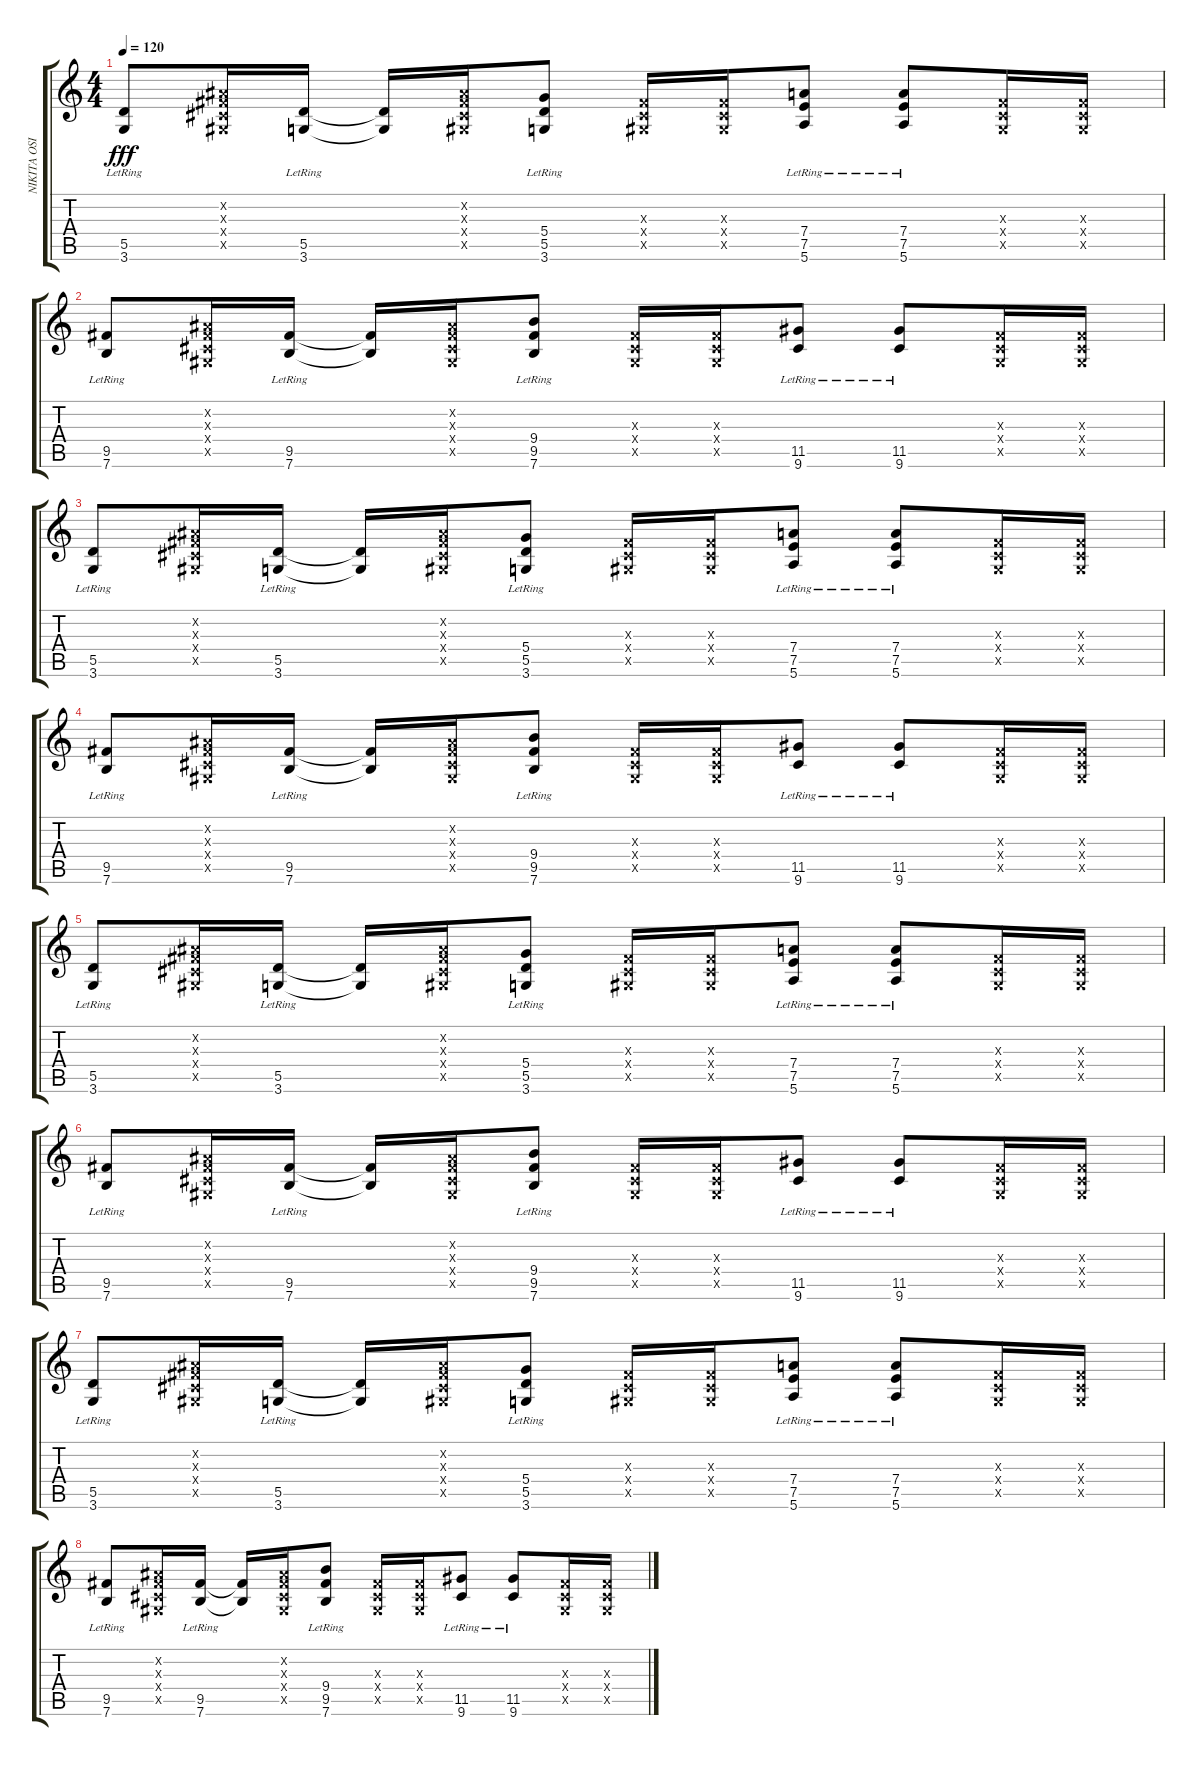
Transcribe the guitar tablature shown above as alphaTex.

\track ("NIKITA OSIEV" "NIKITA OSI") {instrument acousticguitarsteel}
\staff {score tabs}
\tuning (E4 B3 G3 D3 A2 E2) {hide}
\ts (4 4)
\tempo 120
\clef g2
\ks c
(5.5{lr} 3.6{lr}).8{dy fff} (-1.2{x} -1.3{x} -1.4{x} -1.5{x}).16 (5.5{lr} 3.6{lr}).16 (5.5{t} 3.6{t}).16 (-1.2{x} -1.3{x} -1.4{x} -1.5{x}).16 (5.4{lr} 5.5{lr} 3.6{lr}).8 (-1.3{x} -1.4{x} -1.5{x}).16 (-1.3{x} -1.4{x} -1.5{x}).16 (7.4{lr} 7.5{lr} 5.6{lr}).8 (7.4{lr} 7.5{lr} 5.6{lr}).8 (-1.3{x} -1.4{x} -1.5{x}).16 (-1.3{x} -1.4{x} -1.5{x}).16 |
(9.5{lr} 7.6{lr}).8 (-1.2{x} -1.3{x} -1.4{x} -1.5{x}).16 (9.5{lr} 7.6{lr}).16 (9.5{t} 7.6{t}).16 (-1.2{x} -1.3{x} -1.4{x} -1.5{x}).16 (9.4{lr} 9.5{lr} 7.6{lr}).8 (-1.3{x} -1.4{x} -1.5{x}).16 (-1.3{x} -1.4{x} -1.5{x}).16 (11.5{lr} 9.6{lr}).8 (11.5{lr} 9.6{lr}).8 (-1.3{x} -1.4{x} -1.5{x}).16 (-1.3{x} -1.4{x} -1.5{x}).16 |
(5.5{lr} 3.6{lr}).8 (-1.2{x} -1.3{x} -1.4{x} -1.5{x}).16 (5.5{lr} 3.6{lr}).16 (5.5{t} 3.6{t}).16 (-1.2{x} -1.3{x} -1.4{x} -1.5{x}).16 (5.4{lr} 5.5{lr} 3.6{lr}).8 (-1.3{x} -1.4{x} -1.5{x}).16 (-1.3{x} -1.4{x} -1.5{x}).16 (7.4{lr} 7.5{lr} 5.6{lr}).8 (7.4{lr} 7.5{lr} 5.6{lr}).8 (-1.3{x} -1.4{x} -1.5{x}).16 (-1.3{x} -1.4{x} -1.5{x}).16 |
(9.5{lr} 7.6{lr}).8 (-1.2{x} -1.3{x} -1.4{x} -1.5{x}).16 (9.5{lr} 7.6{lr}).16 (9.5{t} 7.6{t}).16 (-1.2{x} -1.3{x} -1.4{x} -1.5{x}).16 (9.4{lr} 9.5{lr} 7.6{lr}).8 (-1.3{x} -1.4{x} -1.5{x}).16 (-1.3{x} -1.4{x} -1.5{x}).16 (11.5{lr} 9.6{lr}).8 (11.5{lr} 9.6{lr}).8 (-1.3{x} -1.4{x} -1.5{x}).16 (-1.3{x} -1.4{x} -1.5{x}).16 |
(5.5{lr} 3.6{lr}).8{instrument distortionguitar} (-1.2{x} -1.3{x} -1.4{x} -1.5{x}).16 (5.5{lr} 3.6{lr}).16 (5.5{t} 3.6{t}).16 (-1.2{x} -1.3{x} -1.4{x} -1.5{x}).16 (5.4{lr} 5.5{lr} 3.6{lr}).8 (-1.3{x} -1.4{x} -1.5{x}).16 (-1.3{x} -1.4{x} -1.5{x}).16 (7.4{lr} 7.5{lr} 5.6{lr}).8 (7.4{lr} 7.5{lr} 5.6{lr}).8 (-1.3{x} -1.4{x} -1.5{x}).16 (-1.3{x} -1.4{x} -1.5{x}).16 |
(9.5{lr} 7.6{lr}).8 (-1.2{x} -1.3{x} -1.4{x} -1.5{x}).16 (9.5{lr} 7.6{lr}).16 (9.5{t} 7.6{t}).16 (-1.2{x} -1.3{x} -1.4{x} -1.5{x}).16 (9.4{lr} 9.5{lr} 7.6{lr}).8 (-1.3{x} -1.4{x} -1.5{x}).16 (-1.3{x} -1.4{x} -1.5{x}).16 (11.5{lr} 9.6{lr}).8 (11.5{lr} 9.6{lr}).8 (-1.3{x} -1.4{x} -1.5{x}).16 (-1.3{x} -1.4{x} -1.5{x}).16 |
(5.5{lr} 3.6{lr}).8{instrument distortionguitar} (-1.2{x} -1.3{x} -1.4{x} -1.5{x}).16 (5.5{lr} 3.6{lr}).16 (5.5{t} 3.6{t}).16 (-1.2{x} -1.3{x} -1.4{x} -1.5{x}).16 (5.4{lr} 5.5{lr} 3.6{lr}).8 (-1.3{x} -1.4{x} -1.5{x}).16 (-1.3{x} -1.4{x} -1.5{x}).16 (7.4{lr} 7.5{lr} 5.6{lr}).8 (7.4{lr} 7.5{lr} 5.6{lr}).8 (-1.3{x} -1.4{x} -1.5{x}).16 (-1.3{x} -1.4{x} -1.5{x}).16 |
(9.5{lr} 7.6{lr}).8 (-1.2{x} -1.3{x} -1.4{x} -1.5{x}).16 (9.5{lr} 7.6{lr}).16 (9.5{t} 7.6{t}).16 (-1.2{x} -1.3{x} -1.4{x} -1.5{x}).16 (9.4{lr} 9.5{lr} 7.6{lr}).8 (-1.3{x} -1.4{x} -1.5{x}).16 (-1.3{x} -1.4{x} -1.5{x}).16 (11.5{lr} 9.6{lr}).8 (11.5{lr} 9.6{lr}).8 (-1.3{x} -1.4{x} -1.5{x}).16 (-1.3{x} -1.4{x} -1.5{x}).16
